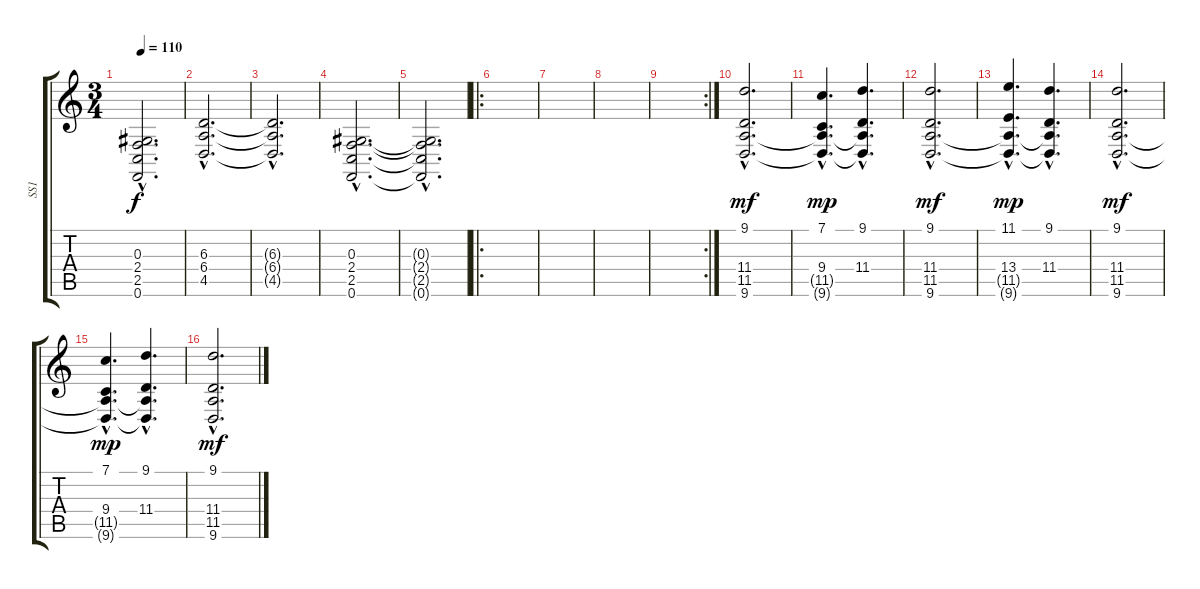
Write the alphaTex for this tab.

\track ("SS1" "SS1") {instrument synthstrings1}
\staff {score tabs}
\tuning (F4 C4 Ab3 Eb3 Bb2 F2) {hide}
\ts (3 4)
\tempo 110
\clef g2
\ks c
(0.3{hac t} 2.4{hac t} 2.5{hac t} 0.6{hac t}).2{d dy f} |
(6.3{hac} 6.4{hac} 4.5{hac}).2{d} |
(6.3{hac t} 6.4{hac t} 4.5{hac t}).2{d} |
(0.3{hac} 2.4{hac} 2.5{hac} 0.6{hac}).2{d} |
(0.3{hac t} 2.4{hac t} 2.5{hac t} 0.6{hac t}).2{d} |
\ro
|
|
|
\rc 2
|
(9.1{hac} 11.4{hac} 11.5{hac} 9.6{hac}).2{d dy mf} |
(7.1{hac} 9.4{hac} 11.5{hac t} 9.6{hac t}).4{d dy mp} (9.1{hac} 11.4{hac} 11.5{hac t} 9.6{hac t}).4{d} |
(9.1{hac} 11.4{hac} 11.5{hac} 9.6{hac}).2{d dy mf} |
(11.1{hac} 13.4{hac} 11.5{hac t} 9.6{hac t}).4{d dy mp} (9.1{hac} 11.4{hac} 11.5{hac t} 9.6{hac t}).4{d} |
(9.1{hac} 11.4{hac} 11.5{hac} 9.6{hac}).2{d dy mf} |
(7.1{hac} 9.4{hac} 11.5{hac t} 9.6{hac t}).4{d dy mp} (9.1{hac} 11.4{hac} 11.5{hac t} 9.6{hac t}).4{d} |
(9.1{hac} 11.4{hac} 11.5{hac} 9.6{hac}).2{d dy mf}
